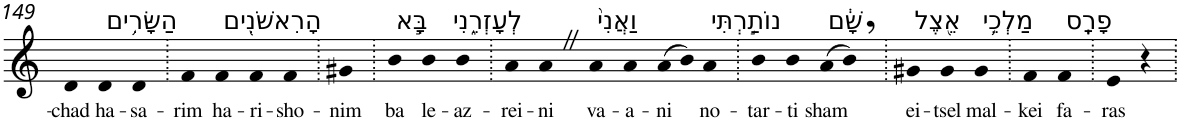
**kern	**text
*part1	*part1
*staff1	*staff1
*I"Piano	*
*I'Pno	*
!!LO:PB:g=z
*clefG2	*
*k[]	*
=149	=149
!	!LO:LY:b
4d	-chad
!LO:TX:a:t=הַשָּׂרִ֥ים	!
!	!LO:LY:b
4d	ha-
!	!LO:LY:b
4d	-sa-
=150.	=150.
!	!LO:LY:b
4f	-rim
!LO:TX:a:t=הָרִאשֹׁנִ֖ים	!
!	!LO:LY:b
4f	ha-
!	!LO:LY:b
4f	-ri-
!	!LO:LY:b
4f	-sho-
=151.	=151.
!	!LO:LY:b
4g#X	-nim
=152.	=152.
!LO:TX:a:t=בָּ֣א	!
!	!LO:LY:b
4b	ba
!LO:TX:a:t=לְעָזְרֵ֑נִי	!
!	!LO:LY:b
4b	le-
!	!LO:LY:b
4b	-az-
=153.	=153.
!	!LO:LY:b
4a	-rei-
!	!LO:LY:b
4aZ	-ni
!LO:TX:a:t=וַאֲנִי֙	!
!	!LO:LY:b
4a	va-
!	!LO:LY:b
4a	-a-
!	!LO:LY:b
(>8a	-ni
8b)	.
!LO:TX:a:t=נוֹתַ֣רְתִּי	!
!	!LO:LY:b
4a	no-
=154.	=154.
!	!LO:LY:b
4b	-tar-
!	!LO:LY:b
4b	-ti
!LO:TX:a:t=שָׁ֔ם	!
!	!LO:LY:b
(>8a	sham
8b,)	.
=155.	=155.
!LO:TX:a:t=אֵ֖צֶל	!
!	!LO:LY:b
4g#X	ei-
!	!LO:LY:b
4g#	-tsel
!LO:TX:a:t=מַלְכֵ֥י	!
!	!LO:LY:b
4g#	mal-
=156.	=156.
!	!LO:LY:b
4f	-kei
!LO:TX:a:t=פָרָֽס	!
!	!LO:LY:b
4f	fa-
=157.	=157.
!	!LO:LY:b
4e	-ras
4r	.
=.	=.
*-	*-
